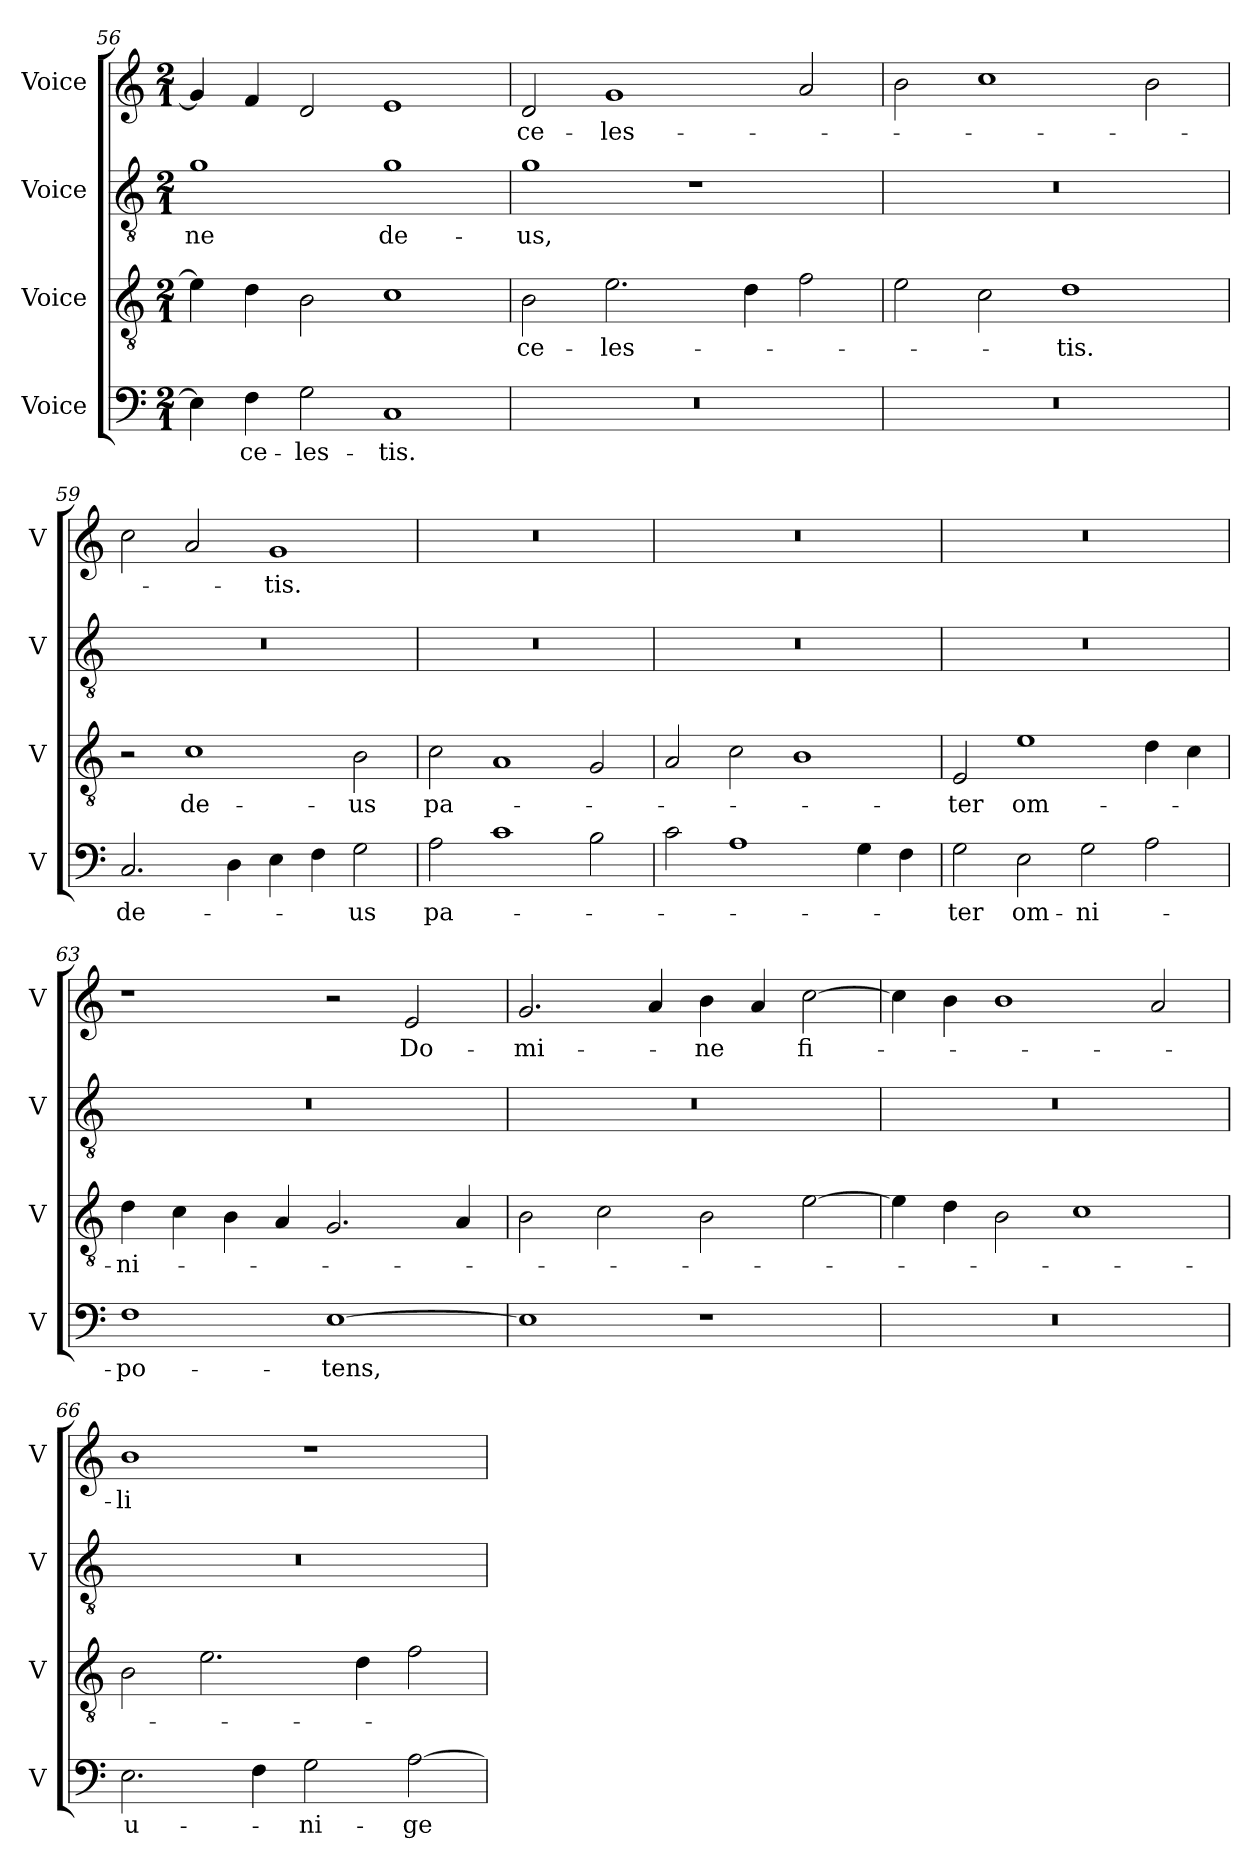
**kern	**text	**kern	**text	**kern	**text	**kern	**text
*part4	*part4	*part3	*part3	*part2	*part2	*part1	*part1
*staff4	*staff4	*staff3	*staff3	*staff2	*staff2	*staff1	*staff1
*I"Voice	*	*I"Voice	*	*I"Voice	*	*I"Voice	*
*I'V	*	*I'V	*	*I'V	*	*I'V	*
!!LO:LB:g=z
*clefF4	*	*clefGv2	*	*clefGv2	*	*clefG2	*
*k[]	*	*k[]	*	*k[]	*	*k[]	*
*M2/1	*	*M2/1	*	*M2/1	*	*M2/1	*
=56	=56	=56	=56	=56	=56	=56	=56
!	!	!	!	!	!LO:LY:b	!	!
4E\]	.	4e\]	.	1g	-ne	4g/]	.
!	!LO:LY:b	!	!	!	!	!	!
4F\	ce-	4d\	.	.	.	4f/	.
!	!LO:LY:b	!	!	!	!	!	!
2G\	-les-	2B\	.	.	.	2d/	.
!	!LO:LY:b	!	!	!	!LO:LY:b	!	!
1C	-tis.	1c	.	1g	de-	1e	.
=57	=57	=57	=57	=57	=57	=57	=57
!	!	!	!LO:LY:b	!	!LO:LY:b	!	!LO:LY:b
0r	.	2B\	ce-	1g	-us,	2d/	ce-
!	!	!	!LO:LY:b	!	!	!	!LO:LY:b
.	.	2.e\	-les-	.	.	1g	-les-
.	.	.	.	1r	.	.	.
.	.	4d\	.	.	.	.	.
.	.	2f\	.	.	.	2a/	.
=58	=58	=58	=58	=58	=58	=58	=58
0r	.	2e\	.	0r	.	2b\	.
.	.	2c\	.	.	.	1cc	.
!	!	!	!LO:LY:b	!	!	!	!
.	.	1d	-tis.	.	.	.	.
.	.	.	.	.	.	2b\	.
=59	=59	=59	=59	=59	=59	=59	=59
!	!LO:LY:b	!	!	!	!	!	!
2.C/	de-	2r	.	0r	.	2cc\	.
!	!	!	!LO:LY:b	!	!	!	!
.	.	1c	de-	.	.	2a/	.
4D\	.	.	.	.	.	.	.
!	!	!	!	!	!	!	!LO:LY:b
4E\	.	.	.	.	.	1g	-tis.
4F\	.	.	.	.	.	.	.
!	!LO:LY:b	!	!LO:LY:b	!	!	!	!
2G\	-us	2B\	-us	.	.	.	.
!!LO:PB:g=z
=60	=60	=60	=60	=60	=60	=60	=60
!	!LO:LY:b	!	!LO:LY:b	!	!	!	!
2A\	pa-	2c\	pa-	0r	.	0r	.
1c	.	1A	.	.	.	.	.
2B\	.	2G/	.	.	.	.	.
=61	=61	=61	=61	=61	=61	=61	=61
2c\	.	2A/	.	0r	.	0r	.
1A	.	2c\	.	.	.	.	.
.	.	1B	.	.	.	.	.
4G\	.	.	.	.	.	.	.
4F\	.	.	.	.	.	.	.
=62	=62	=62	=62	=62	=62	=62	=62
!	!LO:LY:b	!	!LO:LY:b	!	!	!	!
2G\	-ter	2E/	-ter	0r	.	0r	.
!	!LO:LY:b	!	!LO:LY:b	!	!	!	!
2E\	om-	1e	om-	.	.	.	.
!	!LO:LY:b	!	!	!	!	!	!
2G\	-ni-	.	.	.	.	.	.
2A\	.	4d\	.	.	.	.	.
.	.	4c\	.	.	.	.	.
=63	=63	=63	=63	=63	=63	=63	=63
!	!LO:LY:b	!	!LO:LY:b	!	!	!	!
1F	-po-	4d\	-ni-	0r	.	1r	.
.	.	4c\	.	.	.	.	.
.	.	4B\	.	.	.	.	.
.	.	4A/	.	.	.	.	.
!	!LO:LY:b	!	!	!	!	!	!
[1E	-tens,	2.G/	.	.	.	2r	.
!	!	!	!	!	!	!	!LO:LY:b
.	.	.	.	.	.	2e/	Do-
.	.	4A/	.	.	.	.	.
!!LO:LB:g=z
=64	=64	=64	=64	=64	=64	=64	=64
!	!	!	!	!	!	!	!LO:LY:b
1E]	.	2B\	.	0r	.	2.g/	-mi-
.	.	2c\	.	.	.	.	.
.	.	.	.	.	.	4a/	.
!	!	!	!	!	!	!	!LO:LY:b
1r	.	2B\	.	.	.	4b\	-ne
.	.	.	.	.	.	4a/	.
!	!	!	!	!	!	!	!LO:LY:b
.	.	[2e\	.	.	.	[2cc\	fi-
=65	=65	=65	=65	=65	=65	=65	=65
0r	.	4e\]	.	0r	.	4cc\]	.
.	.	4d\	.	.	.	4b\	.
.	.	2B\	.	.	.	1b	.
.	.	1c	.	.	.	.	.
.	.	.	.	.	.	2a/	.
=66	=66	=66	=66	=66	=66	=66	=66
!	!LO:LY:b	!	!	!	!	!	!LO:LY:b
2.E\	u-	2B\	.	0r	.	1b	-li
.	.	2.e\	.	.	.	.	.
4F\	.	.	.	.	.	.	.
!	!LO:LY:b	!	!	!	!	!	!
2G\	-ni-	.	.	.	.	1r	.
.	.	4d\	.	.	.	.	.
!	!LO:LY:b	!	!	!	!	!	!
[2A\	-ge-	2f\	.	.	.	.	.
=	=	=	=	=	=	=	=
*-	*-	*-	*-	*-	*-	*-	*-
